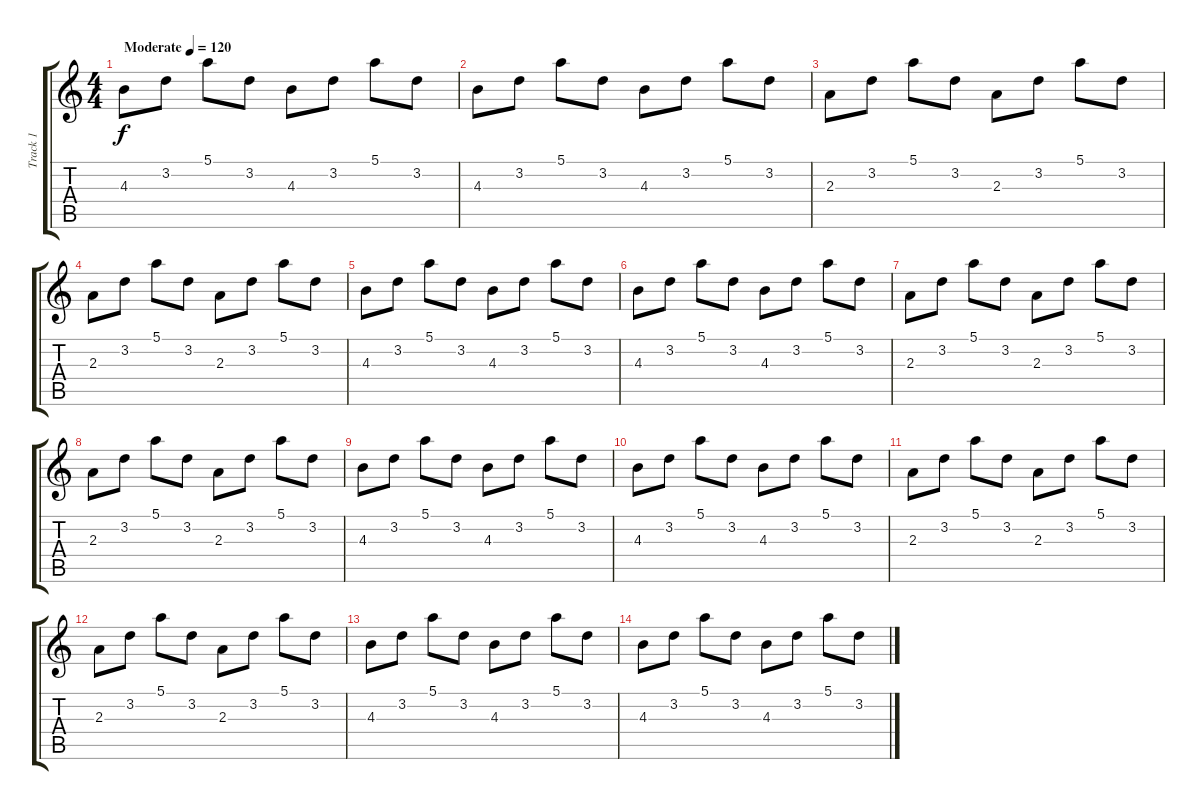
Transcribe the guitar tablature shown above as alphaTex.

\track ("Track 1" "Track 1") {instrument electricguitarjazz}
\staff {score tabs}
\tuning (E4 B3 G3 D3 A2 E2) {hide}
\ts (4 4)
\tempo (120 "Moderate")
\clef g2
\ks c
4.3.8{dy f instrument electricguitarjazz} 3.2.8 5.1.8 3.2.8 4.3.8 3.2.8 5.1.8 3.2.8 |
4.3.8 3.2.8 5.1.8 3.2.8 4.3.8 3.2.8 5.1.8 3.2.8 |
2.3.8 3.2.8 5.1.8 3.2.8 2.3.8 3.2.8 5.1.8 3.2.8 |
2.3.8 3.2.8 5.1.8 3.2.8 2.3.8 3.2.8 5.1.8 3.2.8 |
4.3.8 3.2.8 5.1.8 3.2.8 4.3.8 3.2.8 5.1.8 3.2.8 |
4.3.8 3.2.8 5.1.8 3.2.8 4.3.8 3.2.8 5.1.8 3.2.8 |
2.3.8 3.2.8 5.1.8 3.2.8 2.3.8 3.2.8 5.1.8 3.2.8 |
2.3.8 3.2.8 5.1.8 3.2.8 2.3.8 3.2.8 5.1.8 3.2.8 |
4.3.8 3.2.8 5.1.8 3.2.8 4.3.8 3.2.8 5.1.8 3.2.8 |
4.3.8 3.2.8 5.1.8 3.2.8 4.3.8 3.2.8 5.1.8 3.2.8 |
2.3.8 3.2.8 5.1.8 3.2.8 2.3.8 3.2.8 5.1.8 3.2.8 |
2.3.8 3.2.8 5.1.8 3.2.8 2.3.8 3.2.8 5.1.8 3.2.8 |
4.3.8 3.2.8 5.1.8 3.2.8 4.3.8 3.2.8 5.1.8 3.2.8 |
4.3.8 3.2.8 5.1.8 3.2.8 4.3.8 3.2.8 5.1.8 3.2.8
